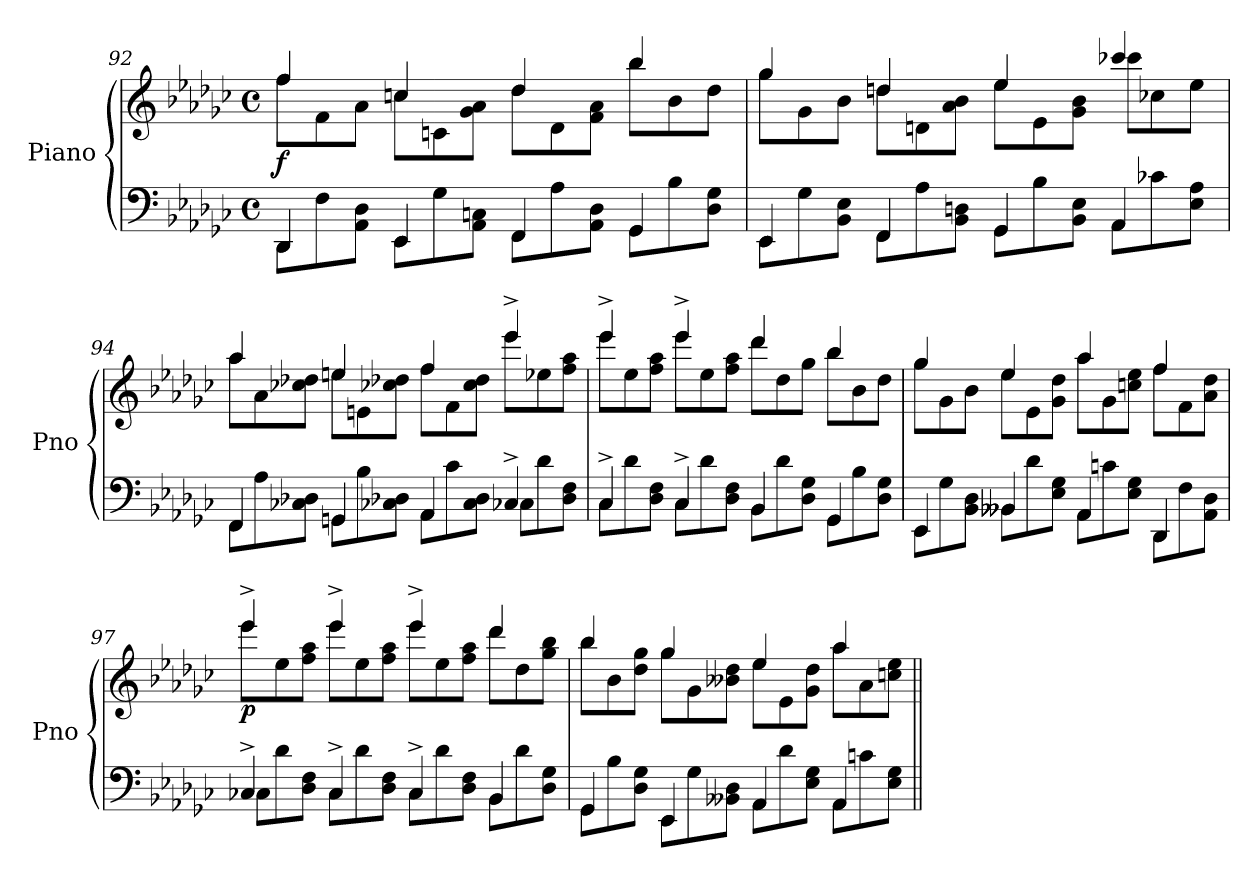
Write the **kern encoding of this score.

**kern	**kern	**dynam
*part1	*part1	*part1
*staff2	*staff1	*staff1/2
*I"Piano	*	*
*I'Pno	*	*
!!LO:LB:g=z
*clefF4	*clefG2	*
*k[b-e-a-d-g-c-]	*k[b-e-a-d-g-c-]	*
*G-:	*G-:	*
*M4/4	*M4/4	*
*met(c)	*met(c)	*
=92	=92	=92
*^	*^	*
*	*Xtuplet	*	*Xtuplet	*
!	!	!	!	!LO:DY:b
4DD-/	12DD-\L	4ff/	12ff\L	f
.	12F\	.	12f\	.
.	12AA-\ 12D-\J	.	12a-\J	.
4EE-/	12EE-\L	4ccn/	12cc\L	.
.	12G-\	.	12cn\	.
.	12AA-\ 12Cn\J	.	12g-\ 12a-\J	.
4FF/	12FF\L	4dd-/	12dd-\L	.
.	12A-\	.	12d-\	.
.	12AA-\ 12D-\J	.	12f\ 12a-\J	.
4GG-/	12GG-\L	4bb-/	12bb-\L	.
.	12B-\	.	12b-\	.
.	12D-\ 12G-\J	.	12dd-\J	.
=93	=93	=93	=93	=93
4EE-/	12EE-\L	4gg-/	12gg-\L	.
.	12G-\	.	12g-\	.
.	12BB-\ 12E-\J	.	12b-\J	.
4FF/	12FF\L	4ddn/	12dd\L	.
.	12A-\	.	12dn\	.
.	12BB-\ 12Dn\J	.	12a-\ 12b-\J	.
4GG-/	12GG-\L	4ee-/	12ee-\L	.
.	12B-\	.	12e-\	.
.	12BB-\ 12E-\J	.	12g-\ 12b-\J	.
4AA-/	12AA-\L	4ccc-X/	12ccc-\L	.
.	12c-X\	.	12cc-X\	.
.	12E-\ 12A-\J	.	12ee-\J	.
=94	=94	=94	=94	=94
4FF/	12FF\L	4aa-/	12aa-\L	.
.	12A-\	.	12a-\	.
.	12C-X\ 12D-X\J	.	12cc-X\ 12dd-X\J	.
4GGn/	12GG\L	4een/	12ee\L	.
.	12B-\	.	12en\	.
.	12C-X\ 12D-X\J	.	12cc-X\ 12dd-X\J	.
4AA-/	12AA-\L	4ff/	12ff\L	.
.	12c-\	.	12f\	.
.	12C-\ 12D-\J	.	12cc-\ 12dd-\J	.
4C-X^/	12C-\L	4eee-^/	12eee-\L	.
.	12d-\	.	12ee-X\	.
.	12D-\ 12F\J	.	12ff\ 12aa-\J	.
!!LO:LB:g=z	!!
=95	=95	=95	=95	=95
4C-^/	12C-\L	4eee-^/	12eee-\L	.
.	12d-\	.	12ee-\	.
.	12D-\ 12F\J	.	12ff\ 12aa-\J	.
4C-^/	12C-\L	4eee-^/	12eee-\L	.
.	12d-\	.	12ee-\	.
.	12D-\ 12F\J	.	12ff\ 12aa-\J	.
4BB-/	12BB-\L	4ddd-/	12ddd-\L	.
.	12d-\	.	12dd-\	.
.	12D-\ 12G-\J	.	12gg-\J	.
4GG-/	12GG-\L	4bb-/	12bb-\L	.
.	12B-\	.	12b-\	.
.	12D-\ 12G-\J	.	12dd-\J	.
=96	=96	=96	=96	=96
4EE-/	12EE-\L	4gg-/	12gg-\L	.
.	12G-\	.	12g-\	.
.	12BB-\ 12D-\J	.	12b-\J	.
4BB--X/	12BB--\L	4ee-/	12ee-\L	.
.	12d-\	.	12e-\	.
.	12E-\ 12G-\J	.	12g-\ 12dd-\J	.
4AA-/	12AA-\L	4aa-/	12aa-\L	.
.	12cn\	.	12g-\	.
.	12E-\ 12G-\J	.	12ccn\ 12ee-\J	.
4DD-/	12DD-\L	4ff/	12ff\L	.
.	12F\	.	12f\	.
.	12AA-\ 12D-\J	.	12a-\ 12dd-\J	.
=97	=97	=97	=97	=97
!	!	!	!	!LO:DY:b
4C-X^/	12C-\L	4eee-^/	12eee-\L	p
.	12d-\	.	12ee-\	.
.	12D-\ 12F\J	.	12ff\ 12aa-\J	.
4C-^/	12C-\L	4eee-^/	12eee-\L	.
.	12d-\	.	12ee-\	.
.	12D-\ 12F\J	.	12ff\ 12aa-\J	.
4C-^/	12C-\L	4eee-^/	12eee-\L	.
.	12d-\	.	12ee-\	.
.	12D-\ 12F\J	.	12ff\ 12aa-\J	.
4BB-/	12BB-\L	4ddd-/	12ddd-\L	.
.	12d-\	.	12dd-\	.
.	12D-\ 12G-\J	.	12gg-\ 12bb-\J	.
!!LO:PB:g=z	!!
=98	=98	=98	=98	=98
4GG-/	12GG-\L	4bb-/	12bb-\L	.
.	12B-\	.	12b-\	.
.	12D-\ 12G-\J	.	12dd-\ 12gg-\J	.
4EE-/	12EE-\L	4gg-/	12gg-\L	.
.	12G-\	.	12g-\	.
.	12BB--X\ 12D-\J	.	12b--X\ 12dd-\J	.
4AA-/	12AA-\L	4ee-/	12ee-\L	.
.	12d-\	.	12e-\	.
.	12E-\ 12G-\J	.	12g-\ 12dd-\J	.
4AA-/	12AA-\L	4aa-/	12aa-\L	.
.	12cn\	.	12a-\	.
.	12E-\ 12G-\J	.	12ccn\ 12ee-\J	.
*v	*v	*	*	*
*	*v	*v	*
=||	=||	=||
*-	*-	*-
